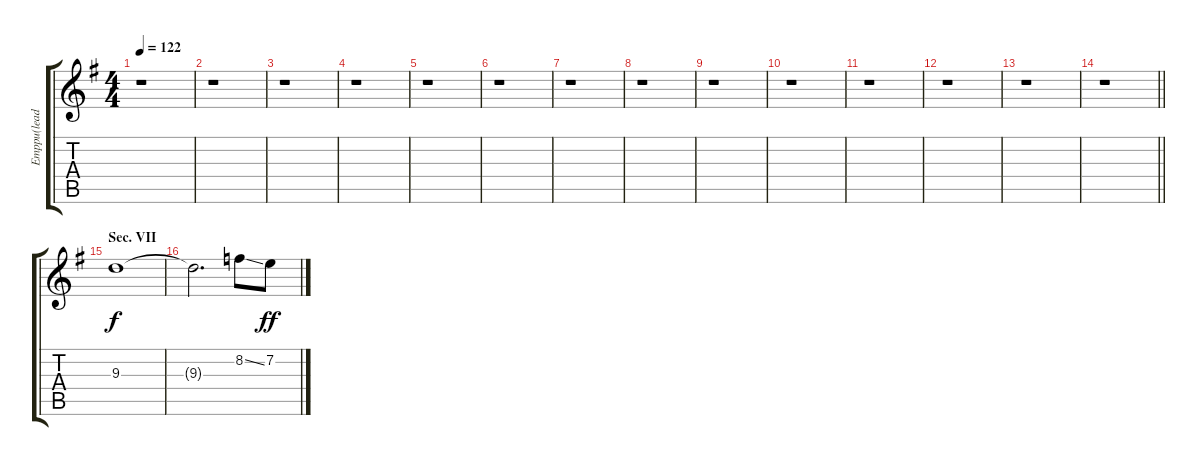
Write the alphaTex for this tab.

\track ("Emppu(lead)" "Emppu(lead") {instrument overdrivenguitar}
\staff {score tabs}
\tuning (D4 A3 F3 C3 G2 D2) {hide}
\ts (4 4)
\tempo 122
\clef g2
\ks g
r.1{dy f} |
r.1 |
r.1 |
r.1 |
r.1 |
r.1 |
r.1 |
r.1 |
r.1 |
r.1 |
r.1 |
r.1 |
r.1 |
\barLineRight lightlight
r.1 |
\section ("" "Sec. VII")
9.3.1 |
9.3{t}.2{d} 8.2{ss}.8 7.2{ss}.8{dy ff}
